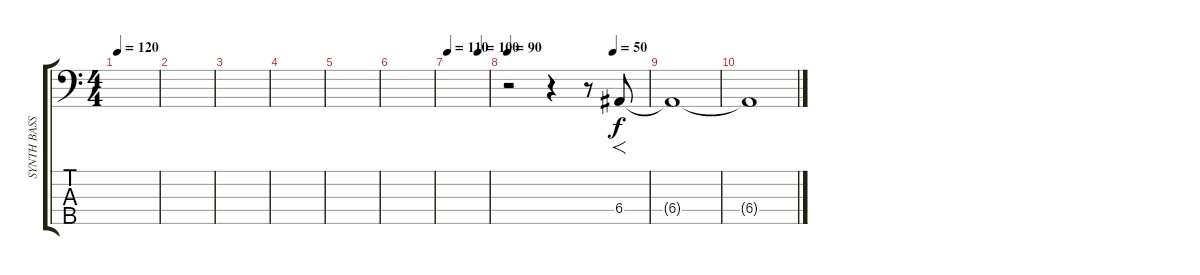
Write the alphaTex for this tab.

\track ("SYNTH BASS" "SYNTH BASS") {instrument contrabass}
\staff {score tabs}
\tuning (G2 D2 A1 E1 B0) {hide}
\ts (4 4)
\tempo 120
\clef f4
\ks c
|
|
|
|
|
|
\tempo 110
\tempo (100 0.75)
|
\tempo 90
\tempo (50 0.75)
r.2 r.4 r.8 6.4.8{f} |
6.4{t}.1 |
6.4{t}.1
